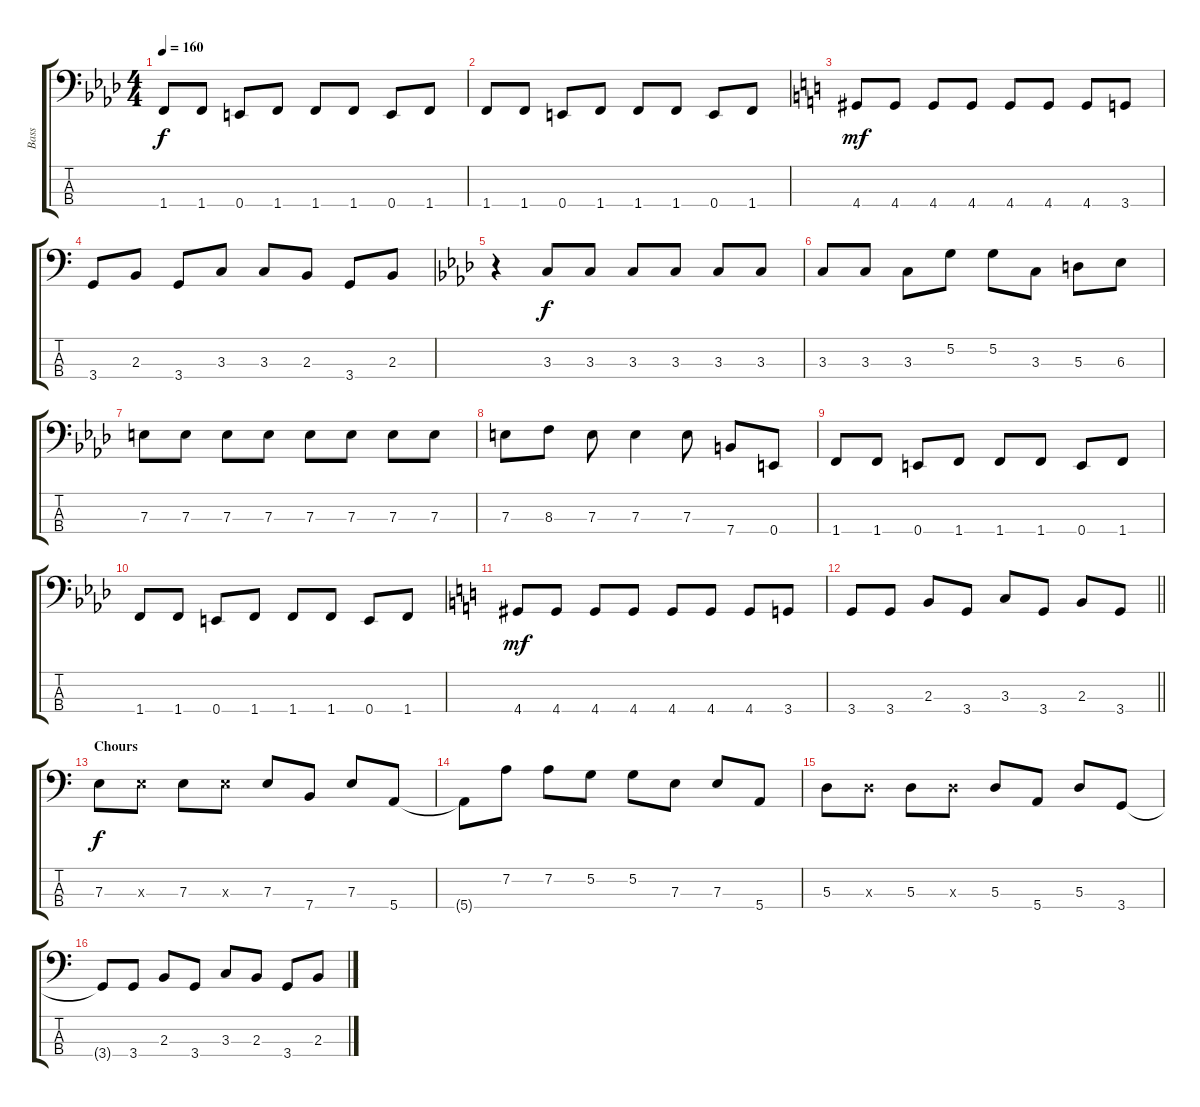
\track ("Bass" "Bass") {instrument electricbassfinger}
\staff {score tabs}
\tuning (G2 D2 A1 E1) {hide}
\ts (4 4)
\tempo 160
\clef f4
\ks ab
1.4.8{dy f} 1.4.8 0.4.8 1.4.8 1.4.8 1.4.8 0.4.8 1.4.8 |
1.4.8 1.4.8 0.4.8 1.4.8 1.4.8 1.4.8 0.4.8 1.4.8 |
\ks c
4.4.8{dy mf} 4.4.8 4.4.8 4.4.8 4.4.8 4.4.8 4.4.8 3.4.8 |
3.4.8 2.3.8 3.4.8 3.3.8 3.3.8 2.3.8 3.4.8 2.3.8 |
\ks ab
r.4 3.3.8{dy f} 3.3.8 3.3.8 3.3.8 3.3.8 3.3.8 |
3.3.8 3.3.8 3.3.8 5.2.8 5.2.8 3.3.8 5.3.8 6.3.8 |
7.3.8 7.3.8 7.3.8 7.3.8 7.3.8 7.3.8 7.3.8 7.3.8 |
7.3.8 8.3.8 7.3.8 7.3.4 7.3.8 7.4.8 0.4.8 |
1.4.8 1.4.8 0.4.8 1.4.8 1.4.8 1.4.8 0.4.8 1.4.8 |
1.4.8 1.4.8 0.4.8 1.4.8 1.4.8 1.4.8 0.4.8 1.4.8 |
\ks c
4.4.8{dy mf} 4.4.8 4.4.8 4.4.8 4.4.8 4.4.8 4.4.8 3.4.8 |
\barLineRight lightlight
3.4.8 3.4.8 2.3.8 3.4.8 3.3.8 3.4.8 2.3.8 3.4.8 |
\section ("" "Chours")
7.3.8{dy f} 7.3{x}.8 7.3.8 7.3{x}.8 7.3.8 7.4.8 7.3.8 5.4.8 |
5.4{t}.8 7.2.8 7.2.8 5.2.8 5.2.8 7.3.8 7.3.8 5.4.8 |
5.3.8 5.3{x}.8 5.3.8 5.3{x}.8 5.3.8 5.4.8 5.3.8 3.4.8 |
3.4{t}.8 3.4.8 2.3.8 3.4.8 3.3.8 2.3.8 3.4.8 2.3.8
